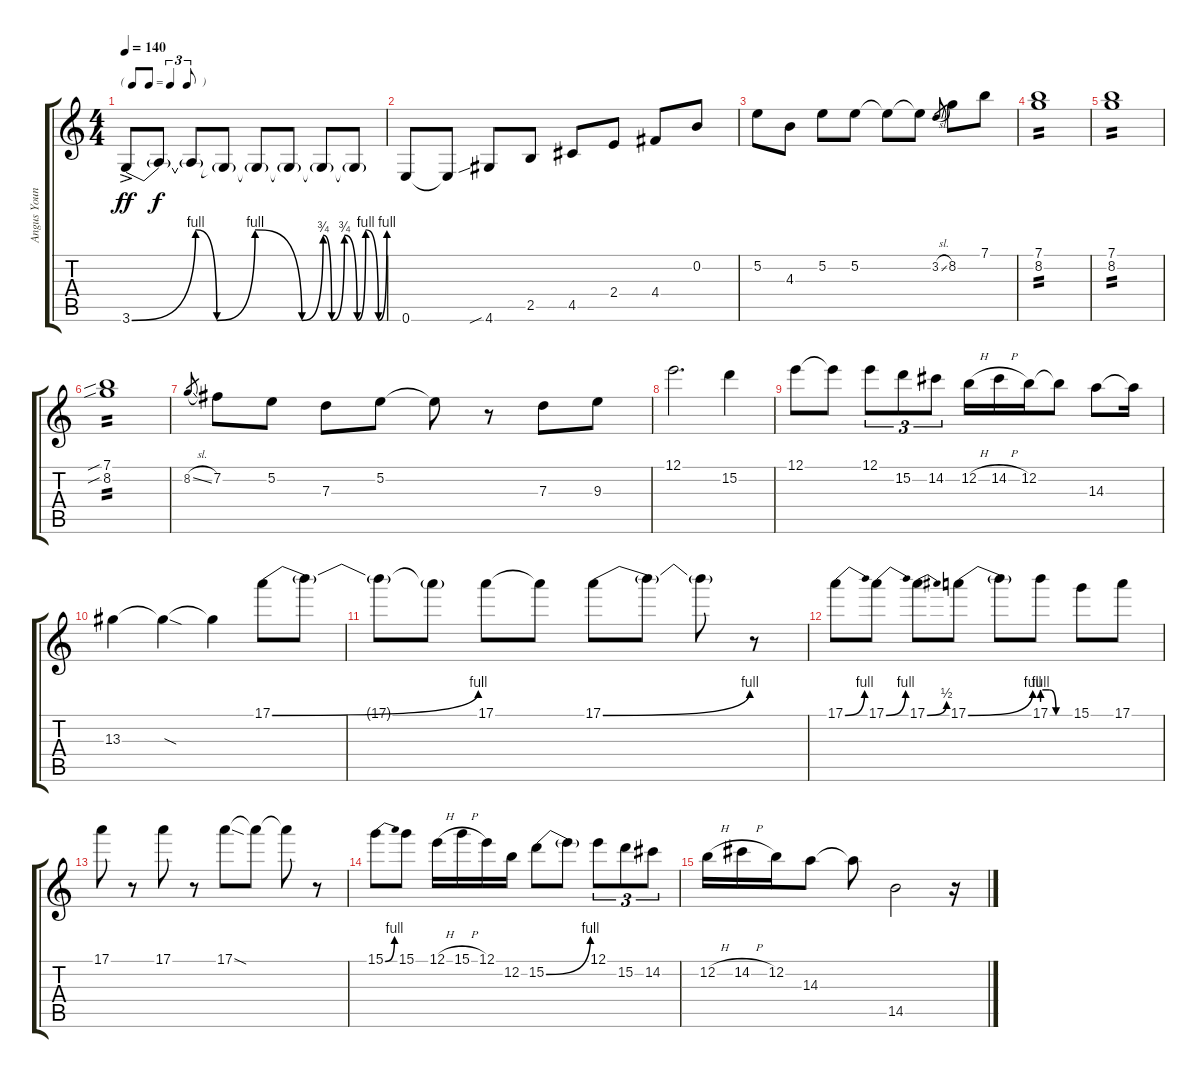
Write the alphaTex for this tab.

\track ("Angus Young" "Angus Youn") {instrument distortionguitar}
\staff {score tabs}
\tuning (E4 B3 G3 D3 A2 E2) {hide}
\ts (4 4)
\tf triplet8th
\tempo 140
\clef g2
\ks c
3.6{be (custom 0 0 15 4 20 0 29 4 40 0 45 3 47 0 50 3 53 0 55 4 58 0 60 4) ac}.8{dy ff} 3.6{t}.8{dy f} 3.6{t}.8 3.6{t}.8 3.6{t}.8 3.6{t}.8 3.6{t}.8 3.6{t}.8 |
0.6.8 0.6{t}.8 4.6{sib}.8 2.5.8 4.5.8 2.4.8 4.4.8 0.2.8 |
5.2.8 4.3.8 5.2.8 5.2.8 5.2{t}.8 5.2{t}.8 3.2{sl}.8{gr} 8.2.8 7.1.8 |
(7.1 8.2).1{tp 2} |
(7.1 8.2).1{tp 2} |
(7.1{sib} 8.2{sib}).1{tp 2} |
8.2{sl}.8{gr} 7.2.8 5.2.8 7.3.8 5.2.8 5.2{t}.8 r.8 7.3.8 9.3.8 |
12.1.2{d} 15.2.4 |
12.1.8 12.1{t}.8 12.1.8{tu (3 2)} 15.2.8{tu (3 2)} 14.2.8{tu (3 2)} 12.2{h}.16 14.2{h}.16 12.2.16 12.2{t}.8 14.3.8 14.3{t}.16 |
13.3.4 13.3{sod t}.4 13.3{t}.4 17.1{be (bend 0 0 60 4)}.8 17.1{t}.8 |
17.1{t}.8 17.1{t}.8 17.1.8 17.1{t}.8 17.1{be (bend 0 0 60 4)}.8 17.1{t}.8 17.1{t}.8 r.8 |
17.1{be (bend 0 0 60 4)}.8 17.1{be (bend 0 0 60 4)}.8 17.1{be (bend 0 0 60 2)}.8 17.1{be (bend 0 0 60 4)}.8 17.1{t}.8 17.1{be (custom 0 4 15 4 30 0 60 0)}.8 15.1.8 17.1.8 |
17.1.8 r.8 17.1.8 r.8 17.1{sod}.8 17.1{t}.8 17.1{t}.8 r.8 |
15.1{be (bend 0 0 60 4)}.8 15.1.8 12.1{h}.16 15.1{h}.16 12.1.16 12.2.16 15.2{be (bend 0 0 60 4)}.8 15.2{t}.8 12.1.8{tu (3 2)} 15.2.8{tu (3 2)} 14.2.8{tu (3 2)} |
12.2{h}.16 14.2{h}.16 12.2.16 14.3.8 14.3{t}.8 14.5.2 r.16
